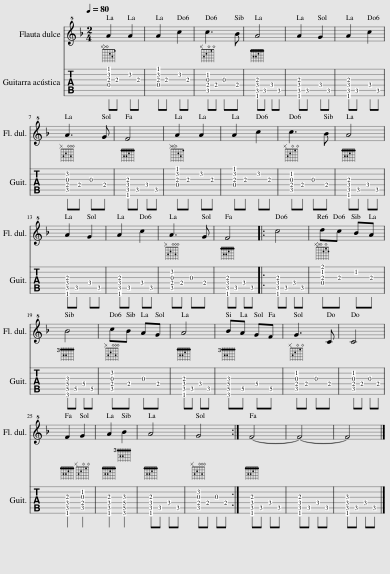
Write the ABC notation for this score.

X:1
%%score 1 2
L:1/8
Q:1/4=80
M:2/4
I:linebreak $
K:F
V:1 treble+8
V:2 tab stafflines=6 strings=E2,A2,D3,G3,B3,E4
V:1
 A2 A2 | A2 c2 | c3 B | A4 | A2 G2 | %5
 A2 c2 |$ A3 G | F4 | A2 A2 | A2 c2 | %10
 c3 B | A4 |$ A2 G2 | A2 c2 | A3 G | %15
 F4 |: c4 | dc BA |$ B4 | cB AG | %20
 A4 | BA GF | G3 C | C4 |$ F2 G2 | %25
 A2 B2 | A4 | G4 :| F4- | F4- | %30
 F4 |] %31
V:2
 [!4!D,!3!A,!2!D!1!F]!3!A, !2!D!3!A, | [!4!D,!3!A,!2!D!1!F]!3!A, !2!D!3!A, | [!5!C,!4!E,!3!G,!2!C]!4!E, !3!G,!4!E, | [!6!F,,!5!C,!4!F,!3!A,]!5!C, !4!F,!5!C, | [!6!F,,!5!C,!4!F,!3!A,]!5!C, !4!F,!5!C, | %5
 [!6!F,,!5!C,!4!F,!3!A,]!5!C, !4!F,!5!C, |$ [!5!C,!4!E,!3!G,!2!D]!4!E, !3!G,!4!E, | [!6!F,,!5!C,!4!F,!3!A,]!5!C, !4!F,!5!C, | [!4!D,!3!A,!2!D!1!F]!3!A, !2!D!3!A, | [!4!D,!3!A,!2!D!1!F]!3!A, !2!D!3!A, | %10
 [!5!C,!4!E,!3!G,!2!C]!4!E, !3!G,!4!E, | [!6!F,,!5!C,!4!F,!3!A,]!5!C, !4!F,!5!C, |$ [!6!F,,!5!C,!4!F,!3!A,]!5!C, !4!F,!5!C, | [!6!F,,!5!C,!4!F,!3!A,]!5!C, !4!F,!5!C, | [!5!C,!4!E,!3!G,!2!D]!4!E, !3!G,!4!E, | %15
 [!6!F,,!5!C,!4!F,!3!A,]!5!C, !4!F,!5!C, |: [!6!F,,!5!C,!4!F,!3!A,]!5!C, !4!F,!5!C, | [!4!D,!3!A,!2!C!1!^F]!3!A, !2!C!3!A, |$ [!6!G,,!5!D,!4!G,!3!B,]!5!D, !4!G,!5!D, | [!5!C,!4!E,!3!G,!2!D]!4!E, !3!G,!4!E, | %20
 [!6!F,,!5!C,!4!F,!3!A,]!5!C, !4!F,!5!C, | [!6!G,,!5!D,!4!G,!3!B,]!5!D, !4!G,!5!D, | [!5!C,!4!E,!3!G,!2!C]!4!E, !3!G,!4!E, | [!5!C,!4!E,!3!G,!2!C]!4!E, !3!G,!4!E, |$ [!6!F,,!5!C,!4!F,!3!A,]2 [!5!C,!4!E,!3!G,!2!C]2 | %25
 [!6!F,,!5!C,!4!F,!3!A,]2 [!6!G,,!5!D,!4!G,!3!B,]2 | [!6!F,,!5!C,!4!F,!3!A,]!5!C, !4!F,!5!C, | [!5!C,!4!E,!3!G,!2!D]!4!E, !3!G,!4!E, :| [!6!F,,!5!C,!4!F,!3!A,]!5!C, !4!F,!5!C, | [!6!F,,!5!C,!4!F,!3!A,]!5!C, !4!F,!5!C, | %30
 [!6!F,,!5!C,!4!F,!3!B,]!5!C, !4!F,!5!C, |] %31
